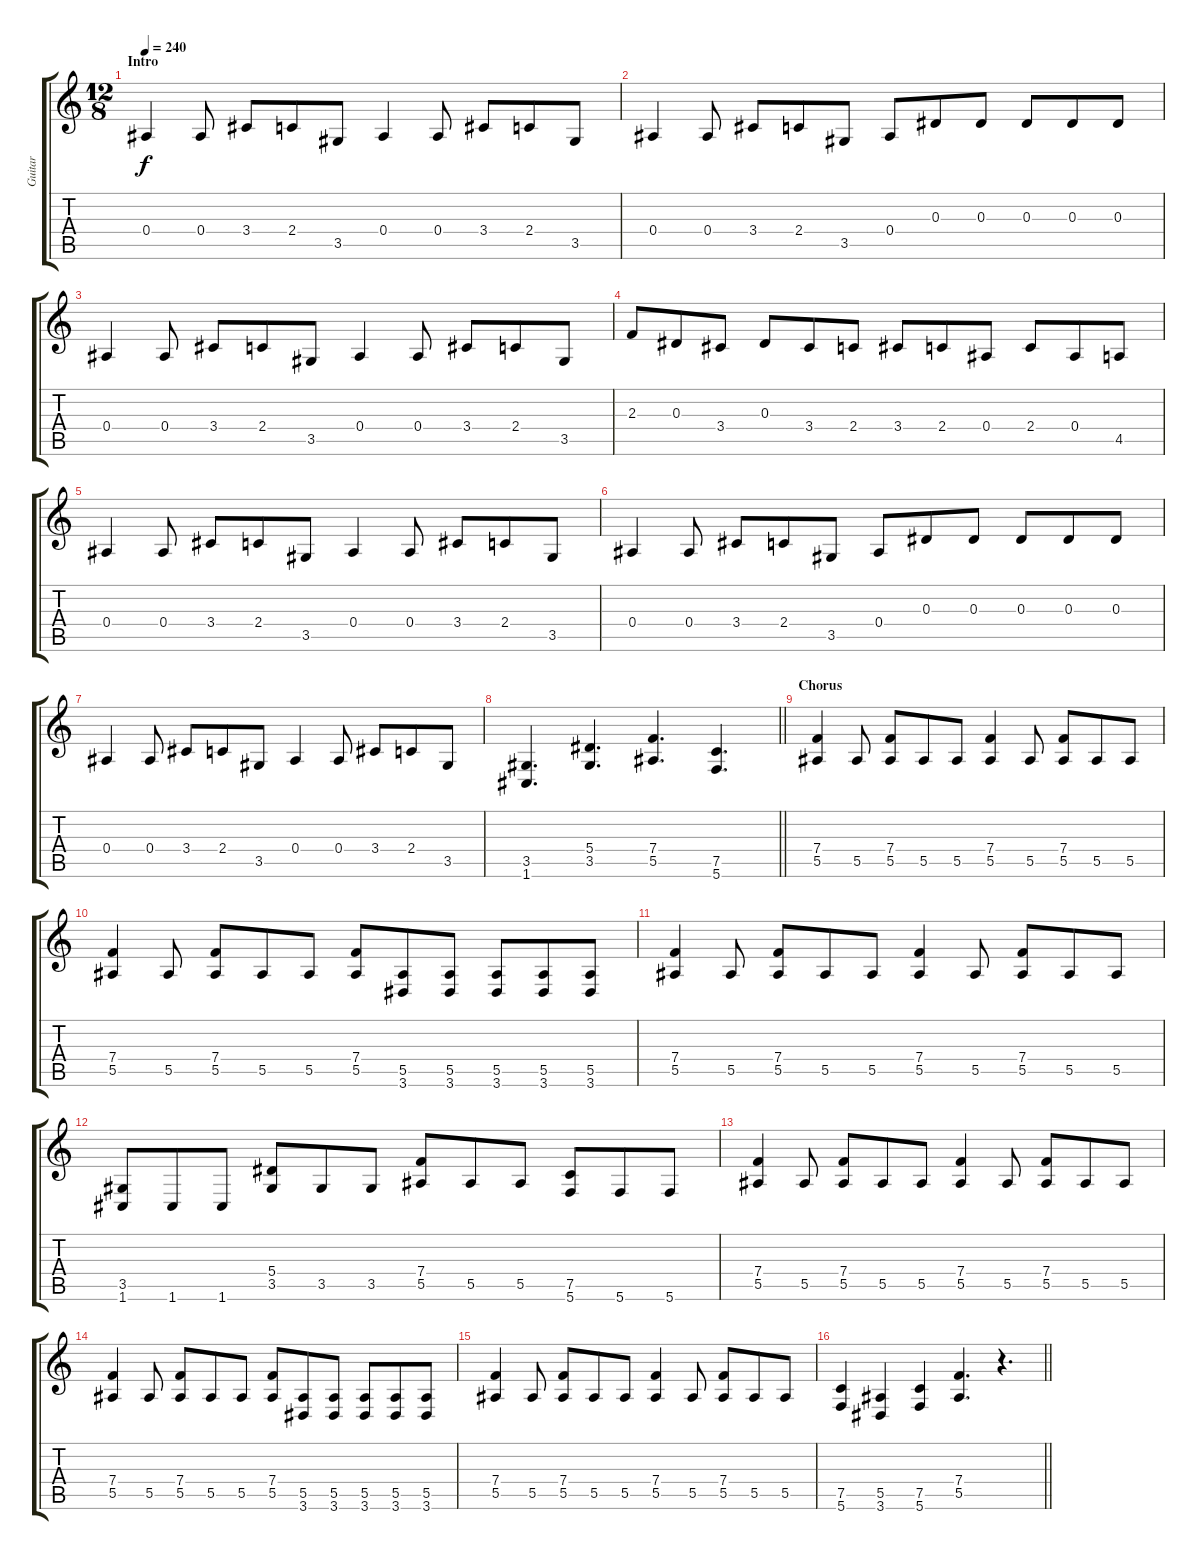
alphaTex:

\track ("Guitar" "Guitar") {instrument distortionguitar}
\staff {score tabs}
\tuning (C4 G3 Eb3 Bb2 F2 C2) {hide}
\ts (12 8)
\section ("" "Intro")
\tempo 240
\clef g2
\ks c
0.4.4{dy f} 0.4.8 3.4.8 2.4.8 3.5.8 0.4.4 0.4.8 3.4.8 2.4.8 3.5.8 |
0.4.4 0.4.8 3.4.8 2.4.8 3.5.8 0.4.8 0.3.8 0.3.8 0.3.8 0.3.8 0.3.8 |
0.4.4 0.4.8 3.4.8 2.4.8 3.5.8 0.4.4 0.4.8 3.4.8 2.4.8 3.5.8 |
2.3.8 0.3.8 3.4.8 0.3.8 3.4.8 2.4.8 3.4.8 2.4.8 0.4.8 2.4.8 0.4.8 4.5.8 |
0.4.4 0.4.8 3.4.8 2.4.8 3.5.8 0.4.4 0.4.8 3.4.8 2.4.8 3.5.8 |
0.4.4 0.4.8 3.4.8 2.4.8 3.5.8 0.4.8 0.3.8 0.3.8 0.3.8 0.3.8 0.3.8 |
0.4.4 0.4.8 3.4.8 2.4.8 3.5.8 0.4.4 0.4.8 3.4.8 2.4.8 3.5.8 |
\barLineRight lightlight
(3.5 1.6).4{d} (5.4 3.5).4{d} (7.4 5.5).4{d} (7.5 5.6).4{d} |
\section ("" "Chorus")
(7.4 5.5).4 5.5.8 (7.4 5.5).8 5.5.8 5.5.8 (7.4 5.5).4 5.5.8 (7.4 5.5).8 5.5.8 5.5.8 |
(7.4 5.5).4 5.5.8 (7.4 5.5).8 5.5.8 5.5.8 (7.4 5.5).8 (5.5 3.6).8 (5.5 3.6).8 (5.5 3.6).8 (5.5 3.6).8 (5.5 3.6).8 |
(7.4 5.5).4 5.5.8 (7.4 5.5).8 5.5.8 5.5.8 (7.4 5.5).4 5.5.8 (7.4 5.5).8 5.5.8 5.5.8 |
(3.5 1.6).8 1.6.8 1.6.8 (5.4 3.5).8 3.5.8 3.5.8 (7.4 5.5).8 5.5.8 5.5.8 (7.5 5.6).8 5.6.8 5.6.8 |
(7.4 5.5).4 5.5.8 (7.4 5.5).8 5.5.8 5.5.8 (7.4 5.5).4 5.5.8 (7.4 5.5).8 5.5.8 5.5.8 |
(7.4 5.5).4 5.5.8 (7.4 5.5).8 5.5.8 5.5.8 (7.4 5.5).8 (5.5 3.6).8 (5.5 3.6).8 (5.5 3.6).8 (5.5 3.6).8 (5.5 3.6).8 |
(7.4 5.5).4 5.5.8 (7.4 5.5).8 5.5.8 5.5.8 (7.4 5.5).4 5.5.8 (7.4 5.5).8 5.5.8 5.5.8 |
\barLineRight lightlight
(7.5 5.6).4 (5.5 3.6).4 (7.5 5.6).4 (7.4 5.5).4{d} r.4{d}
